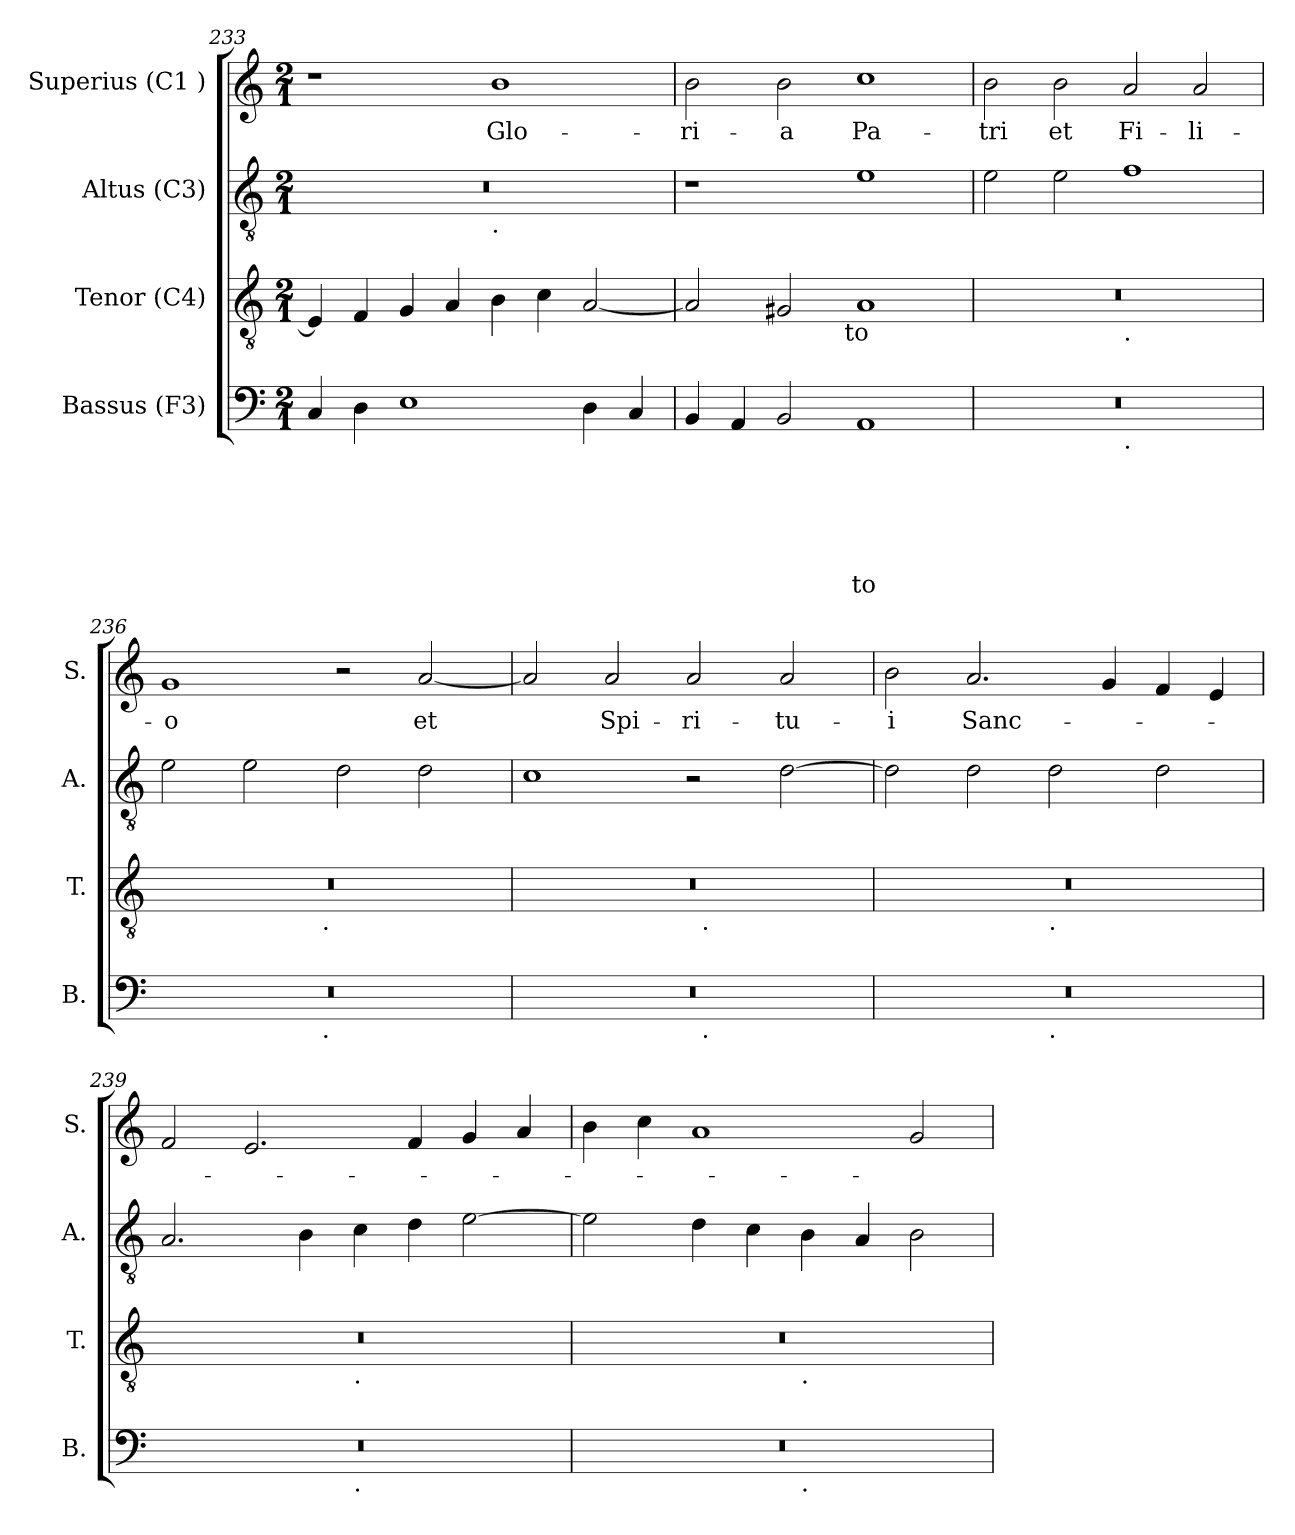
**kern	**text	**text	**text	**text	**text	**text	**kern	**kern	**kern	**text
*part4	*part4	*part4	*part4	*part4	*part4	*part4	*part3	*part2	*part1	*part1
*staff4	*staff4	*staff4	*staff4	*staff4	*staff4	*staff4	*staff3	*staff2	*staff1	*staff1
*I"Bassus (F3)	*	*	*	*	*	*	*I"Tenor (C4)	*I"Altus (C3)	*I"Superius (C1 )	*
*I'B.	*	*	*	*	*	*	*I'T.	*I'A.	*I'S.	*
*clefF4	*	*	*	*	*	*	*clefGv2	*clefGv2	*clefG2	*
*k[]	*	*	*	*	*	*	*k[]	*k[]	*k[]	*
*C:	*	*	*	*	*	*	*C:	*C:	*C:	*
*M2/1	*	*	*	*	*	*	*M2/1	*M2/1	*M2/1	*
=233	=233	=233	=233	=233	=233	=233	=233	=233	=233	=233
*	*	*	*	*	*	*	*	*^	*	*
4C/	.	.	.	.	.	.	4E/]	0r	1ryy	1r	.
4D\	.	.	.	.	.	.	4F/	.	.	.	.
1E	.	.	.	.	.	.	4G/	.	.	.	.
.	.	.	.	.	.	.	4A/	.	.	.	.
!	!	!	!	!	!	!	!	!	!LO:TX:b:t=.	!	!
!	!	!	!	!	!	!	!	!	!	!	!LO:LY:b
.	.	.	.	.	.	.	4B\	.	1ryy	1b	Glo-
.	.	.	.	.	.	.	4c\	.	.	.	.
4D\	.	.	.	.	.	.	[<2A/	.	.	.	.
4C/	.	.	.	.	.	.	.	.	.	.	.
=234	=234	=234	=234	=234	=234	=234	=234	=234	=234	=234	=234
!	!	!	!	!	!	!	!	!	!	!	!LO:LY:b
*	*	*	*	*	*	*	*^	*v	*v	*	*
4BB/	.	.	.	.	.	.	2A/]	2ryy	1r	2b\	-ri-
4AA/	.	.	.	.	.	.	.	.	.	.	.
!	!	!	!	!	!	!	!	!	!	!	!LO:LY:b
2BB/	.	.	.	.	.	.	2G#/	4...ryy	.	2b\	-a
!	!	!	!	!	!	!	!	!LO:TX:b:t=to	!	!	!
.	.	.	.	.	.	.	.	1ryy	.	.	.
!	!	!	!	!	!	!LO:LY:b	!	!	!	!	!LO:LY:b
1AA	.	.	.	.	.	-to	1A	.	1e	1cc	Pa-
.	.	.	.	.	.	.	.	32ryy	.	.	.
=235	=235	=235	=235	=235	=235	=235	=235	=235	=235	=235	=235
!	!	!	!	!	!	!	!	!	!	!	!LO:LY:b
*^	*	*	*	*	*	*	*	*	*	*	*
0r	1ryy	.	.	.	.	.	.	0r	1ryy	2e\	2b\	-tri
!	!	!	!	!	!	!	!	!	!	!	!	!LO:LY:b
.	.	.	.	.	.	.	.	.	.	2e\	2b\	et
!	!	!	!	!	!	!	!	!	!LO:TX:b:t=.	!	!	!
!	!LO:TX:b:t=.	!	!	!	!	!	!	!	!	!	!	!
!	!	!	!	!	!	!	!	!	!	!	!	!LO:LY:b
.	1ryy	.	.	.	.	.	.	.	1ryy	1f	2a/	Fi-
!	!	!	!	!	!	!	!	!	!	!	!	!LO:LY:b
.	.	.	.	.	.	.	.	.	.	.	2a/	-li-
=236	=236	=236	=236	=236	=236	=236	=236	=236	=236	=236	=236	=236
!	!	!	!	!	!	!	!	!	!	!	!	!LO:LY:b:rj
0r	2ryy	.	.	.	.	.	.	0r	2ryy	2e\	1g	-o
.	4...ryy	.	.	.	.	.	.	.	4...ryy	2e\	.	.
!	!	!	!	!	!	!	!	!	!LO:TX:b:t=.	!	!	!
!	!LO:TX:b:t=.	!	!	!	!	!	!	!	!	!	!	!
.	1ryy	.	.	.	.	.	.	.	1ryy	.	.	.
.	.	.	.	.	.	.	.	.	.	2d\	2r	.
!	!	!	!	!	!	!	!	!	!	!	!	!LO:LY:b
.	.	.	.	.	.	.	.	.	.	2d\	[>2a/	et
.	32ryy	.	.	.	.	.	.	.	32ryy	.	.	.
!!LO:PB:g=z
=237	=237	=237	=237	=237	=237	=237	=237	=237	=237	=237	=237	=237
0r	1ryy	.	.	.	.	.	.	0r	1ryy	1c	2a/]	.
!	!	!	!	!	!	!	!	!	!	!	!	!LO:LY:b
.	.	.	.	.	.	.	.	.	.	.	2a/	Spi-
!	!	!	!	!	!	!	!	!	!	!	!	!LO:LY:b
.	32ryy	.	.	.	.	.	.	.	32ryy	2r	2a/	-ri-
!	!	!	!	!	!	!	!	!	!LO:TX:b:t=.	!	!	!
!	!LO:TX:b:t=.	!	!	!	!	!	!	!	!	!	!	!
.	2ryy	.	.	.	.	.	.	.	2ryy	.	.	.
!	!	!	!	!	!	!	!	!	!	!	!	!LO:LY:b
.	.	.	.	.	.	.	.	.	.	[>2d\	2a/	-tu-
.	4...ryy	.	.	.	.	.	.	.	4...ryy	.	.	.
=238	=238	=238	=238	=238	=238	=238	=238	=238	=238	=238	=238	=238
!	!	!	!	!	!	!	!	!	!	!	!	!LO:LY:b
0r	1ryy	.	.	.	.	.	.	0r	1ryy	2d\]	2b\	-i
!	!	!	!	!	!	!	!	!	!	!	!	!LO:LY:b
.	.	.	.	.	.	.	.	.	.	2d\	2.a/	Sanc-
!	!	!	!	!	!	!	!	!	!LO:TX:b:t=.	!	!	!
!	!LO:TX:b:t=.	!	!	!	!	!	!	!	!	!	!	!
.	1ryy	.	.	.	.	.	.	.	1ryy	2d\	.	.
.	.	.	.	.	.	.	.	.	.	.	4g/	.
.	.	.	.	.	.	.	.	.	.	2d\	4f/	.
.	.	.	.	.	.	.	.	.	.	.	4e/	.
=239	=239	=239	=239	=239	=239	=239	=239	=239	=239	=239	=239	=239
0r	1ryy	.	.	.	.	.	.	0r	1ryy	2.A/	2f/	.
.	.	.	.	.	.	.	.	.	.	.	2.e/	.
.	.	.	.	.	.	.	.	.	.	4B\	.	.
!	!	!	!	!	!	!	!	!	!LO:TX:b:t=.	!	!	!
!	!LO:TX:b:t=.	!	!	!	!	!	!	!	!	!	!	!
.	1ryy	.	.	.	.	.	.	.	1ryy	4c\	.	.
.	.	.	.	.	.	.	.	.	.	4d\	4f/	.
.	.	.	.	.	.	.	.	.	.	[>2e\	4g/	.
.	.	.	.	.	.	.	.	.	.	.	4a/	.
=240	=240	=240	=240	=240	=240	=240	=240	=240	=240	=240	=240	=240
0r	1ryy	.	.	.	.	.	.	0r	1ryy	2e\]	4b\	.
.	.	.	.	.	.	.	.	.	.	.	4cc\	.
.	.	.	.	.	.	.	.	.	.	4d\	1a	.
.	.	.	.	.	.	.	.	.	.	4c\	.	.
!	!	!	!	!	!	!	!	!	!LO:TX:b:t=.	!	!	!
!	!LO:TX:b:t=.	!	!	!	!	!	!	!	!	!	!	!
.	1ryy	.	.	.	.	.	.	.	1ryy	4B\	.	.
.	.	.	.	.	.	.	.	.	.	4A/	.	.
.	.	.	.	.	.	.	.	.	.	2B\	2g/	.
*v	*v	*	*	*	*	*	*	*	*	*	*	*
*	*	*	*	*	*	*	*v	*v	*	*	*
=	=	=	=	=	=	=	=	=	=	=
*-	*-	*-	*-	*-	*-	*-	*-	*-	*-	*-
